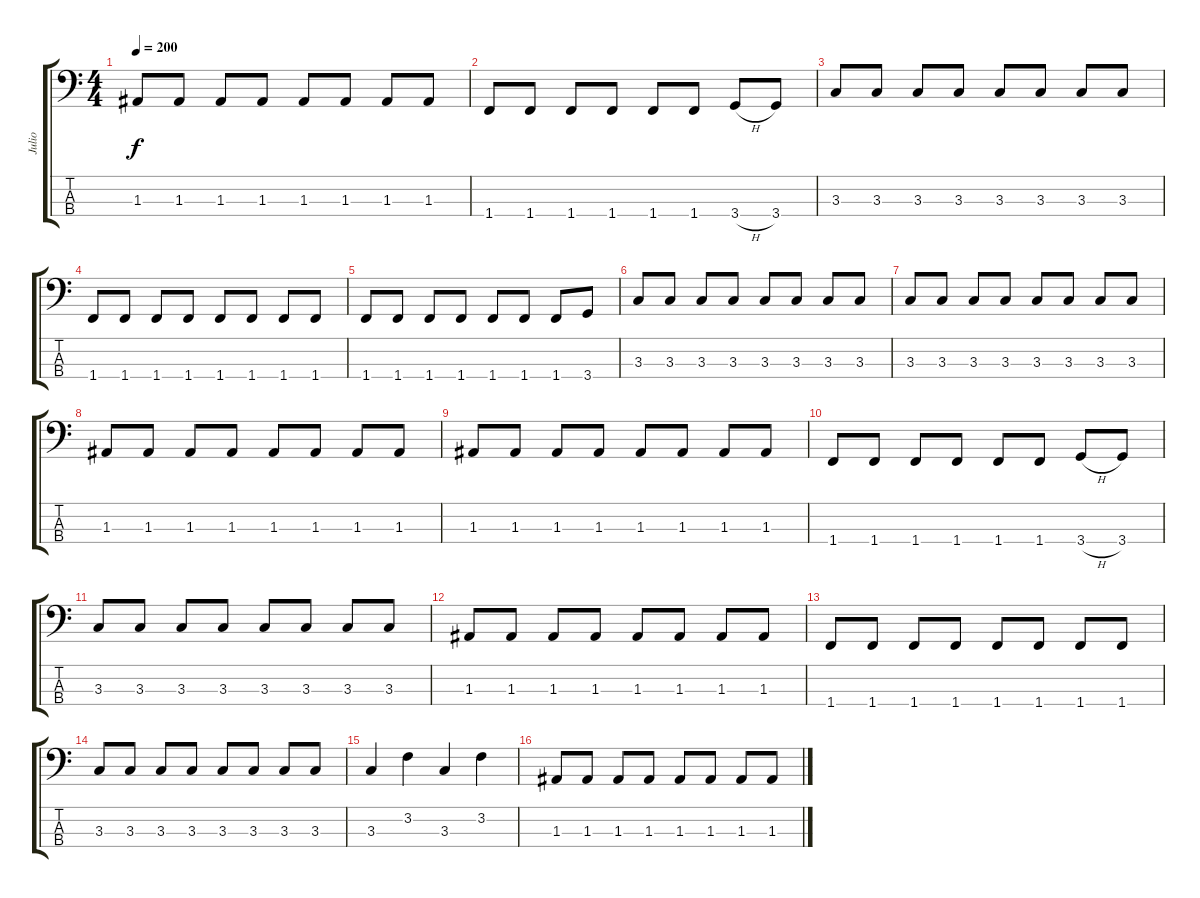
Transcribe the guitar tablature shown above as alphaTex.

\track ("Julio" "Julio") {instrument electricbassfinger}
\staff {score tabs}
\tuning (G2 D2 A1 E1) {hide}
\ts (4 4)
\tempo 200
\clef f4
\ks c
1.3.8{dy f} 1.3.8 1.3.8 1.3.8 1.3.8 1.3.8 1.3.8 1.3.8 |
1.4.8 1.4.8 1.4.8 1.4.8 1.4.8 1.4.8 3.4{h}.8 3.4.8 |
3.3.8 3.3.8 3.3.8 3.3.8 3.3.8 3.3.8 3.3.8 3.3.8 |
1.4.8 1.4.8 1.4.8 1.4.8 1.4.8 1.4.8 1.4.8 1.4.8 |
1.4.8 1.4.8 1.4.8 1.4.8 1.4.8 1.4.8 1.4.8 3.4.8 |
3.3.8 3.3.8 3.3.8 3.3.8 3.3.8 3.3.8 3.3.8 3.3.8 |
3.3.8 3.3.8 3.3.8 3.3.8 3.3.8 3.3.8 3.3.8 3.3.8 |
1.3.8 1.3.8 1.3.8 1.3.8 1.3.8 1.3.8 1.3.8 1.3.8 |
1.3.8 1.3.8 1.3.8 1.3.8 1.3.8 1.3.8 1.3.8 1.3.8 |
1.4.8 1.4.8 1.4.8 1.4.8 1.4.8 1.4.8 3.4{h}.8 3.4.8 |
3.3.8 3.3.8 3.3.8 3.3.8 3.3.8 3.3.8 3.3.8 3.3.8 |
1.3.8 1.3.8 1.3.8 1.3.8 1.3.8 1.3.8 1.3.8 1.3.8 |
1.4.8 1.4.8 1.4.8 1.4.8 1.4.8 1.4.8 1.4.8 1.4.8 |
3.3.8 3.3.8 3.3.8 3.3.8 3.3.8 3.3.8 3.3.8 3.3.8 |
3.3.4 3.2.4 3.3.4 3.2.4 |
1.3.8 1.3.8 1.3.8 1.3.8 1.3.8 1.3.8 1.3.8 1.3.8
